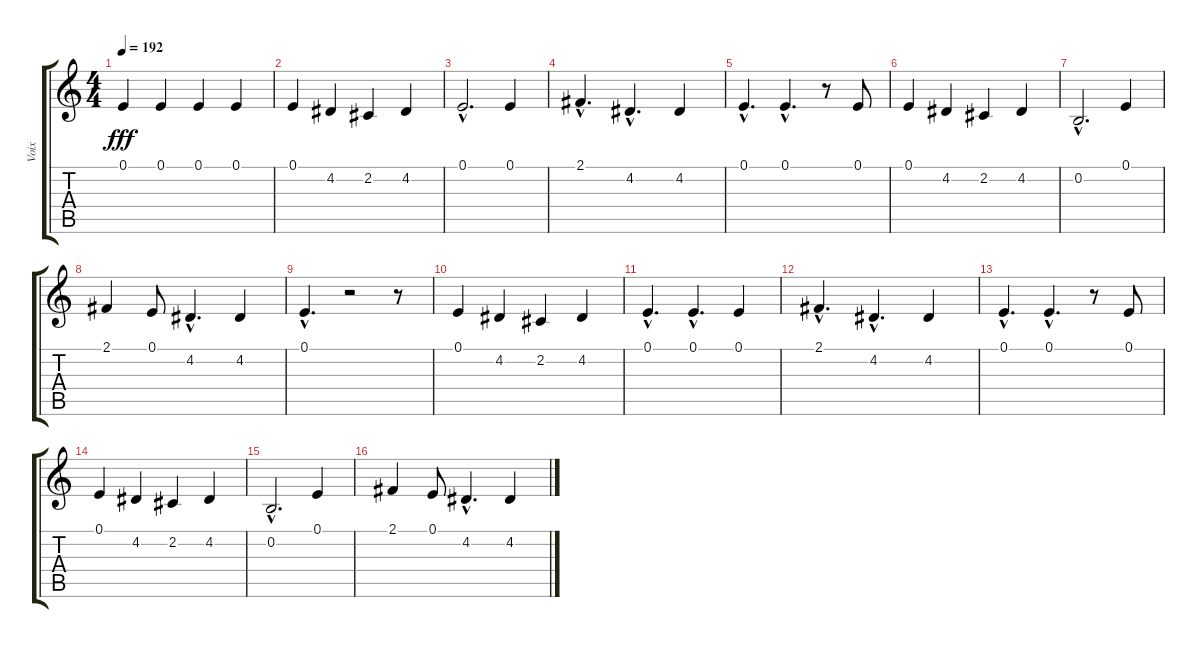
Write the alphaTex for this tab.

\track ("Voix" "Voix") {instrument tenorsax}
\staff {score tabs}
\tuning (E4 B3 G3 D3 A2 E2) {hide}
\ts (4 4)
\tempo 192
\clef g2
\ks c
0.1.4{dy fff} 0.1.4 0.1.4 0.1.4 |
0.1.4 4.2.4 2.2.4 4.2.4 |
0.1{hac}.2{d} 0.1.4 |
2.1{hac}.4{d} 4.2{hac}.4{d} 4.2.4 |
0.1{hac}.4{d} 0.1{hac}.4{d} r.8 0.1.8 |
0.1.4 4.2.4 2.2.4 4.2.4 |
0.2{hac}.2{d} 0.1.4 |
2.1.4 0.1.8 4.2{hac}.4{d} 4.2.4 |
0.1{hac}.4{d} r.2 r.8 |
0.1.4 4.2.4 2.2.4 4.2.4 |
0.1{hac}.4{d} 0.1{hac}.4{d} 0.1.4 |
2.1{hac}.4{d} 4.2{hac}.4{d} 4.2.4 |
0.1{hac}.4{d} 0.1{hac}.4{d} r.8 0.1.8 |
0.1.4 4.2.4 2.2.4 4.2.4 |
0.2{hac}.2{d} 0.1.4 |
2.1.4 0.1.8 4.2{hac}.4{d} 4.2.4
